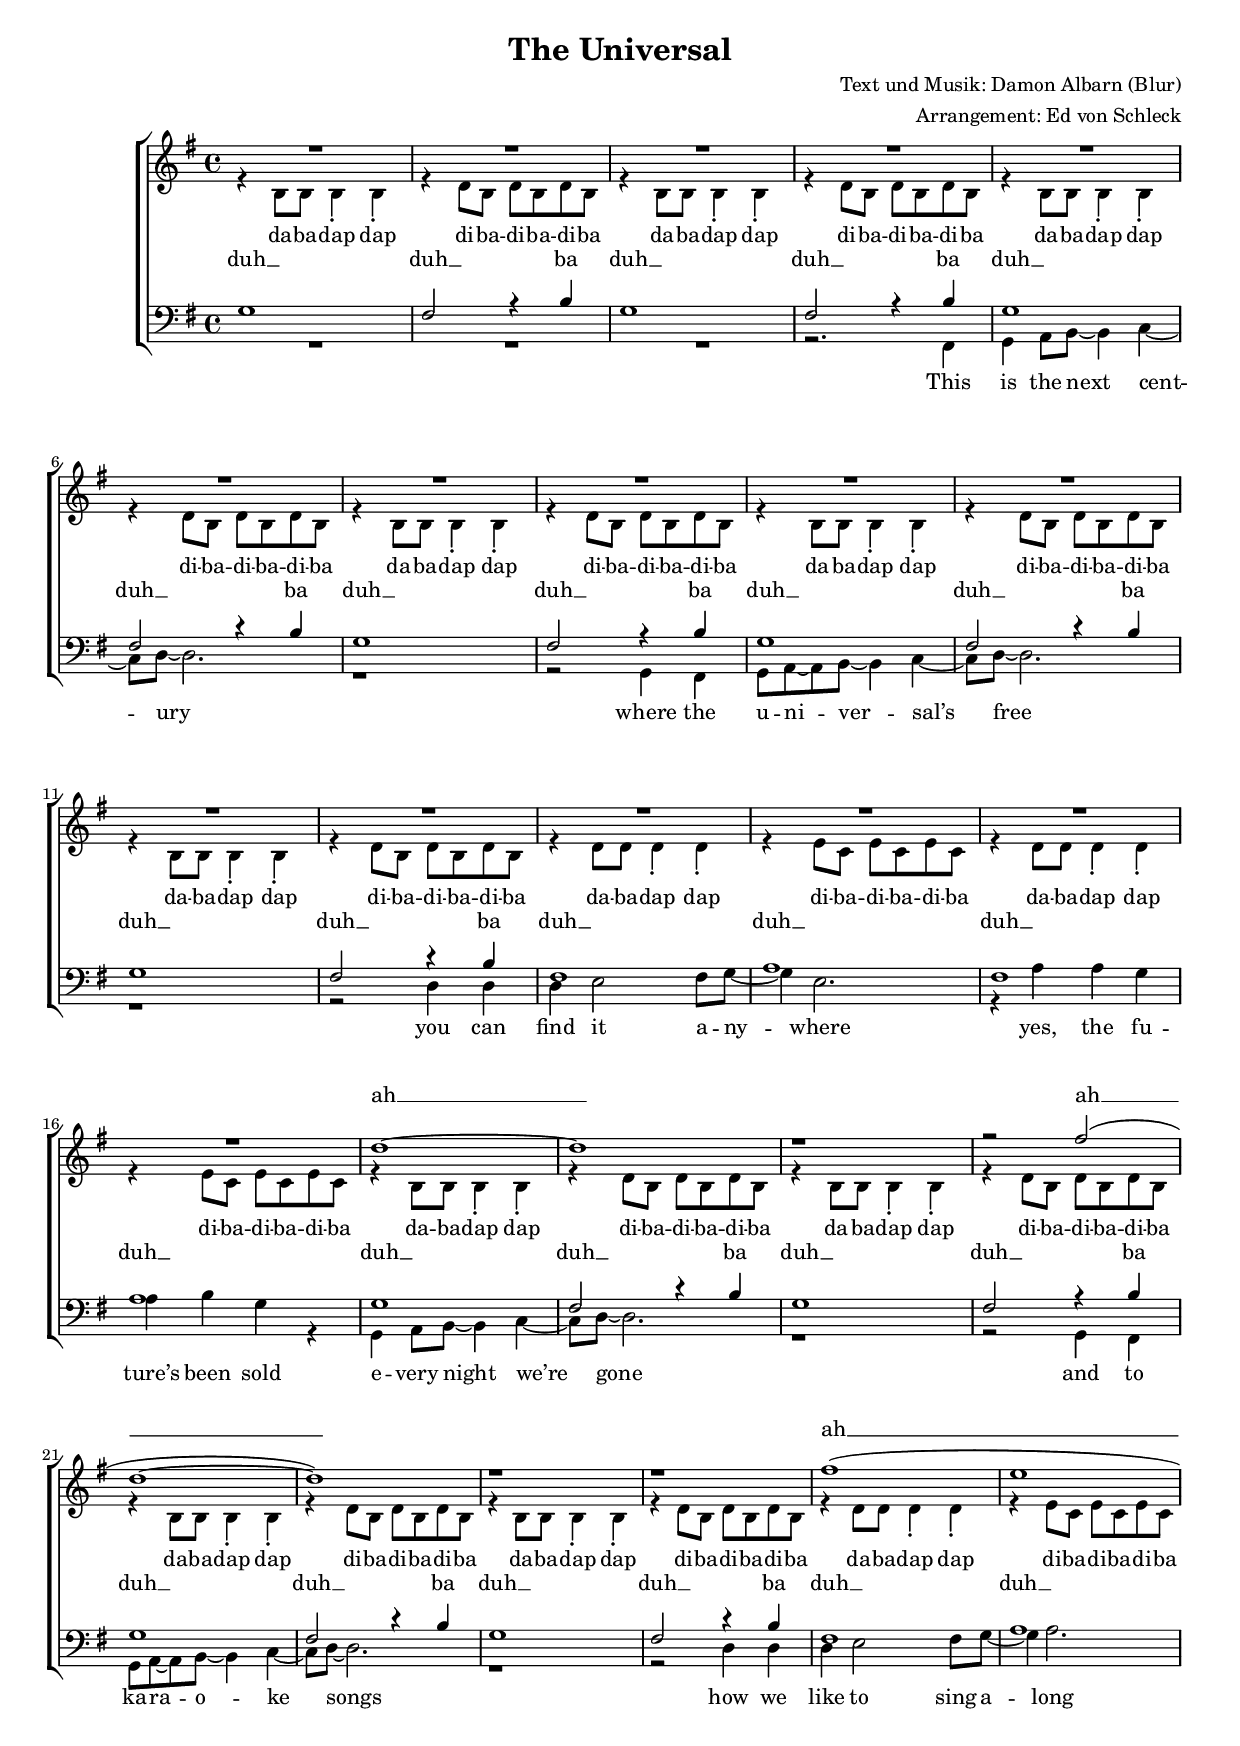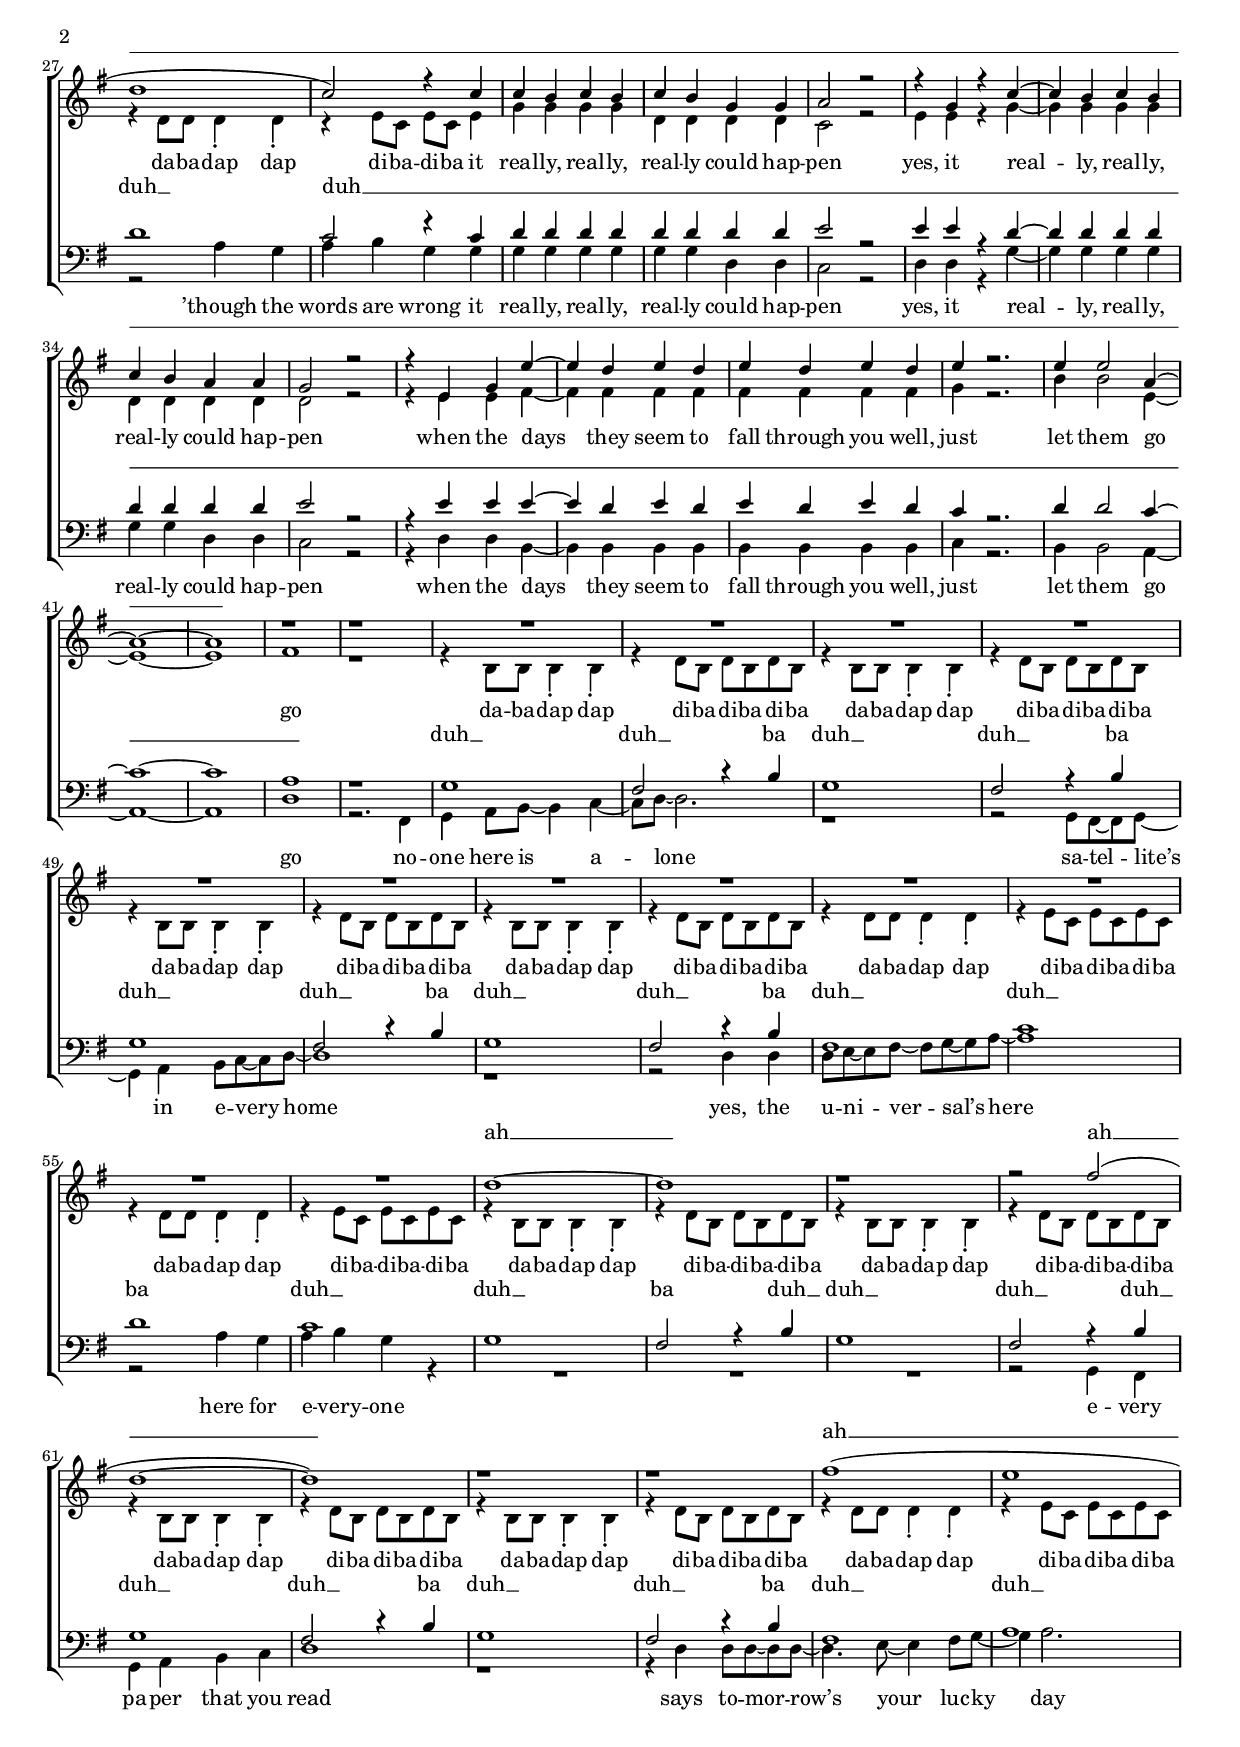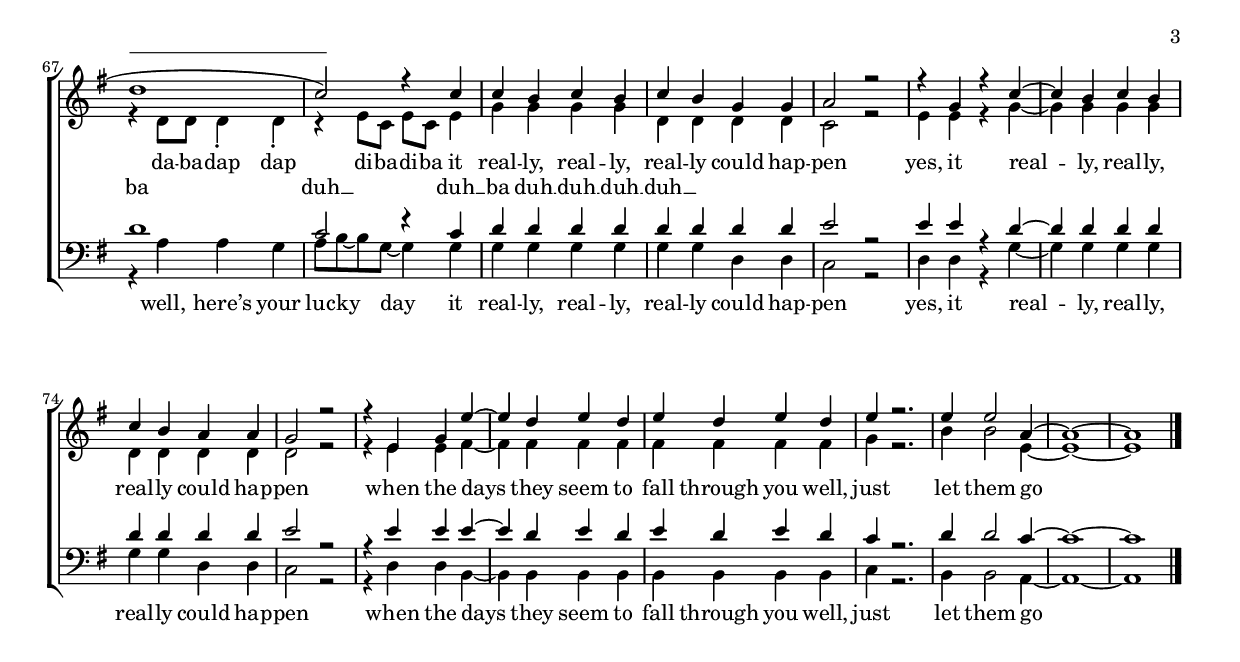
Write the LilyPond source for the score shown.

\version "2.13.39"
\header {
  title = "The Universal"
  composer = "Text und Musik: Damon Albarn (Blur)"
  arranger = "Arrangement: Ed von Schleck"
}

%Größe der Partitur
#(set-global-staff-size 17)

%Abschalten von Point&Click
#(ly:set-option 'point-and-click #f)

  global = {
     \key g \major
     \time 4/4
  }
  
  Coda = \markup { \musicglyph #"scripts-coda" }
  Segno = \mark \markup { \musicglyph #"scripts.segno" }
  Fine = \markup { Fine }
  Wdh = \markup { \italic { da S. al Fine } }
  rit = \markup { \italic rit. }
  Wdhb = \markup { \italic { da Refrain al } \musicglyph #"scripts-coda" }

sixteenrest =  {R1 R R R R R R R R R R R R R R R }

fifteenrest =  {R1 R R R R R R R R R R R R R R }

fourteenrest = {R1 R R R R R R R R R R R R R}

eightrest = 	 {R1 R R R R R R R}

tenrest =      {R1 R R R R R R R R R }


StropheEins = \lyricmode {
This is the next cent -- ury
where the u -- ni -- ver -- sal’s free
you can find it a -- ny -- where
yes, the fu -- ture’s been sold
e -- very night we’re gone
and to ka -- ra -- o -- ke songs
how we like to sing a -- long
’though the words are wrong
}

Refrain = \lyricmode {
it real -- ly, real -- ly, real -- ly could hap -- pen
yes, it real -- ly, real -- ly, real -- ly could hap -- pen
when the days they seem to fall through you
well, just let them go
}

StropheZwei = \lyricmode {
no -- one here is a -- lone
sa -- tel -- lite’s in e -- very home
yes, the u -- ni -- ver -- sal’s here
here for e -- very -- one
e -- very pa -- per that you read
says to -- mor -- row’s your luc -- ky day
well, here’s your luc -- ky day
}
  
sopranMusik = \relative c'' {
R1*16

d1~
d
r1
r2 fis2(

d1~
d)
r1
r1

fis1(
e
d
c2) r4 c

c b c b
c b g g
a2 r2
r4 g4 r c4~

c b c b
c b a a
g2 r2
r4 e4 g e'~

e d e d
e d e d
e r2.
e4 e2 a,4~

a1~
a
r1
r

%--

R1*12

d1~
d
r1
r2 fis2(

d1~
d)
r1
r1

fis1(
e
d
c2) r4 c

c b c b
c b g g
a2 r2
r4 g4 r c4~

c b c b
c b a a
g2 r2
r4 e4 g e'~

e d e d
e d e d
e r2.
e4 e2 a,4~

a1~
a
\bar "|."

  }
  
sopranText = \lyricmode {
ah __ ah __
ah __
_ _ _ _ _ _ _ _ _ _ _ _ _ _ _ _ _ _ _ _ _ _
_ _ _ _ _ _ _ _ _ _ _ _ 

ah __ ah __
ah __
  }

altMusik = \relative c' {
r4 b8 b b4-. b-.
r4 d8 b d b d b
r4 b8 b b4-. b-.
r4 d8 b d b d b

r4 b8 b b4-. b-.
r4 d8 b d b d b
r4 b8 b b4-. b-.
r4 d8 b d b d b
r4 b8 b b4-. b-.
r4 d8 b d b d b
r4 b8 b b4-. b-.
r4 d8 b d b d b

r4 d8 d d4-. d-.
r4 e8 c e c e c
r4 d8 d d4-. d-.
r4 e8 c e c e c

r4 b8 b b4-. b-.
r4 d8 b d b d b
r4 b8 b b4-. b-.
r4 d8 b d b d b
r4 b8 b b4-. b-.
r4 d8 b d b d b
r4 b8 b b4-. b-.
r4 d8 b d b d b

r4 d8 d d4-. d-.
r4 e8 c e c e c
r4 d8 d d4-. d-.
r4 e8 c e c e4

g4 g g g
d d d d
c2 r2
e4 e r g~

g4 g g g
d d d d
d2 r2
r4 e4 e fis~

fis fis fis fis
fis fis fis fis
g r2.
b4 b2 e,4~

e1~
e
fis
r

%--


r4 b,8 b b4-. b-.
r4 d8 b d b d b
r4 b8 b b4-. b-.
r4 d8 b d b d b
r4 b8 b b4-. b-.
r4 d8 b d b d b
r4 b8 b b4-. b-.
r4 d8 b d b d b

r4 d8 d d4-. d-.
r4 e8 c e c e c
r4 d8 d d4-. d-.
r4 e8 c e c e c


r4 b8 b b4-. b-.
r4 d8 b d b d b
r4 b8 b b4-. b-.
r4 d8 b d b d b
r4 b8 b b4-. b-.
r4 d8 b d b d b
r4 b8 b b4-. b-.
r4 d8 b d b d b

r4 d8 d d4-. d-.
r4 e8 c e c e c
r4 d8 d d4-. d-.
r4 e8 c e c e4

g4 g g g
d d d d
c2 r2
e4 e r g~

g4 g g g
d d d d
d2 r2
r4 e4 e fis~

fis fis fis fis
fis fis fis fis
g r2.
b4 b2 e,4~

e1~
e
	}
		
altText =\lyricmode {
da -- ba -- dap dap di -- ba -- di -- ba -- di -- ba
da -- ba -- dap dap di -- ba -- di -- ba -- di -- ba

da -- ba -- dap dap di -- ba -- di -- ba -- di -- ba
da -- ba -- dap dap di -- ba -- di -- ba -- di -- ba
da -- ba -- dap dap di -- ba -- di -- ba -- di -- ba
da -- ba -- dap dap di -- ba -- di -- ba -- di -- ba

da -- ba -- dap dap di -- ba -- di -- ba -- di -- ba
da -- ba -- dap dap di -- ba -- di -- ba -- di -- ba

da -- ba -- dap dap di -- ba -- di -- ba -- di -- ba
da -- ba -- dap dap di -- ba -- di -- ba -- di -- ba
da -- ba -- dap dap di -- ba -- di -- ba -- di -- ba
da -- ba -- dap dap di -- ba -- di -- ba -- di -- ba

da -- ba -- dap dap di -- ba -- di -- ba -- di -- ba
da -- ba -- dap dap di -- ba -- di -- ba

\Refrain

go

da -- ba -- dap dap di -- ba -- di -- ba -- di -- ba
da -- ba -- dap dap di -- ba -- di -- ba -- di -- ba
da -- ba -- dap dap di -- ba -- di -- ba -- di -- ba
da -- ba -- dap dap di -- ba -- di -- ba -- di -- ba

da -- ba -- dap dap di -- ba -- di -- ba -- di -- ba
da -- ba -- dap dap di -- ba -- di -- ba -- di -- ba

da -- ba -- dap dap di -- ba -- di -- ba -- di -- ba
da -- ba -- dap dap di -- ba -- di -- ba -- di -- ba
da -- ba -- dap dap di -- ba -- di -- ba -- di -- ba
da -- ba -- dap dap di -- ba -- di -- ba -- di -- ba

da -- ba -- dap dap di -- ba -- di -- ba -- di -- ba
da -- ba -- dap dap di -- ba -- di -- ba
\Refrain
  }
  
tenorMusik = \relative c' {
g1
fis2 r4 b
g1
fis2 r4 b

g1
fis2 r4 b
g1
fis2 r4 b
g1
fis2 r4 b
g1
fis2 r4 b

fis1
a
fis
a

g1
fis2 r4 b
g1
fis2 r4 b
g1
fis2 r4 b
g1
fis2 r4 b

fis1
a
d
c2 r4 c4

d4 d d d
d d d d
e2 r2
e4 e r4 d~

d4 d d d
d d d d
e2 r2
r4 e4 e e~

e d e d
e d e d
c r2.
d4 d2 c4~

c1~
c1
a1
r1

%--

g1
fis2 r4 b
g1
fis2 r4 b
g1
fis2 r4 b
g1
fis2 r4 b

fis1
c'
d
c

g1
fis2 r4 b
g1
fis2 r4 b

g1
fis2 r4 b
g1
fis2 r4 b

fis1
a
d
c2 r4 c4

d4 d d d
d d d d
e2 r2
e4 e r4 d~

d4 d d d
d d d d
e2 r2
r4 e4 e e~

e d e d
e d e d
c r2.
d4 d2 c4~

c1~
c1
  }
  
tenorText = \lyricmode {
duh __ duh __ ba
duh __ duh __ ba

duh __ duh __ ba
duh __ duh __ ba
duh __ duh __ ba
duh __ duh __ ba

duh __ duh __
duh __ duh __

duh __ duh __ ba
duh __ duh __ ba
duh __ duh __ ba
duh __ duh __ ba

duh __ duh __
duh __ duh __

_ _ _ _ _ _ _ _ _ _
_ _ _ _ _ _ _ _ _ _
_ _ _ _ _ _ _ _ _ _
_ _ _ _ _ _

duh __ duh __ ba
duh __ duh __ ba

duh __ duh __ ba
duh __ duh __ ba
duh __ duh __ ba
duh __ duh __ ba

duh __ duh __
duh __ duh __

duh __ duh __ ba
duh __ duh __ ba
duh __ duh __ ba
duh __ duh __ ba

duh __ duh __
duh __ duh __
  }
     
bassMusik = \relative c, {
R1*3
r2. fis4

g a8 b~ b4 c~
c8 d~ d2.
r1
r2 g,4 fis

g8 a~ a b~ b4 c~
c8 d~ d2.
r1
r2 d4 d

d4 e2 fis8 g~
g4 e2.
r4 a a g
a b g r4

g, a8 b~ b4 c~
c8 d~ d2.
r1
r2 g,4 fis

g8 a~ a b~ b4 c~
c8 d~ d2.
r1
r2 d4 d

d4 e2 fis8 g~
g4 a2.
r2 a4 g
a b g g

g g g g
g g d d
c2 r2
d4 d r4 g~


g g g g
g g d d
c2 r2
r4 d4 d b~

b b b b
b b b b
c4 r2.
b4 b2 a4~

a1~
a1
d1
r2. fis,4

%--

g a8 b~ b4 c~
c8 d~ d2.
r1
r2 g,8 fis~ fis g~

g4 a b8 c~ c d~
d1
r1
r2 d4 d

d8 e~ e fis~ fis g~ g a~
a1
r2 a4 g
a b g r4

R1*3
r2 g,4 fis

g a b4 c
d1
r1
r4 d4 d8 d~ d d~

d4. e8~ e4 fis8 g~
g4 a2.
r4 a a4 g
a8 b~ b g~ g4 g

g g g g
g g d d
c2 r2
d4 d r4 g~


g g g g
g g d d
c2 r2
r4 d4 d b~

b b b b
b b b b
c4 r2.
b4 b2 a4~

a1~
a1
  }
  
bassText = \lyricmode {
\StropheEins
\Refrain
go
\StropheZwei
\Refrain
  }
     
  \score {
       \context ChoirStaff <<
        \context Lyrics = sopran { s1 }
        \context Staff = frauen <<
           \context Voice =
             sopran { \voiceOne << \global \sopranMusik >> }
           \context Voice =
             alt { \voiceTwo << \global \altMusik >> }
        >>
        \context Lyrics = alt { s1 }
        \context Lyrics = tenor { s1 }
        \context Staff = men <<
           \clef bass
           \context Voice =
             tenor { \voiceOne <<\global \tenorMusik >> }
           \context Voice =
             bass { \voiceTwo <<\global \bassMusik >> }
        >>
        \context Lyrics = bass { s1 }
        \context Lyrics = sopran \lyricsto sopran \sopranText
        \context Lyrics = alt \lyricsto alt \altText
        \context Lyrics = tenor \lyricsto tenor \tenorText
        \context Lyrics = bass \lyricsto bass \bassText


     >>
  
     \layout {
        \context {
           % a little smaller so lyrics
           % can be closer to the staff
           \Staff \override VerticalAxisGroup #'minimum-Y-extent = #'(-3 . 3)
        }  
         }
			
  \midi {
    \context {
      \Score
      tempoWholesPerMinute = #(ly:make-moment 300 8)
      }
    }


  }
